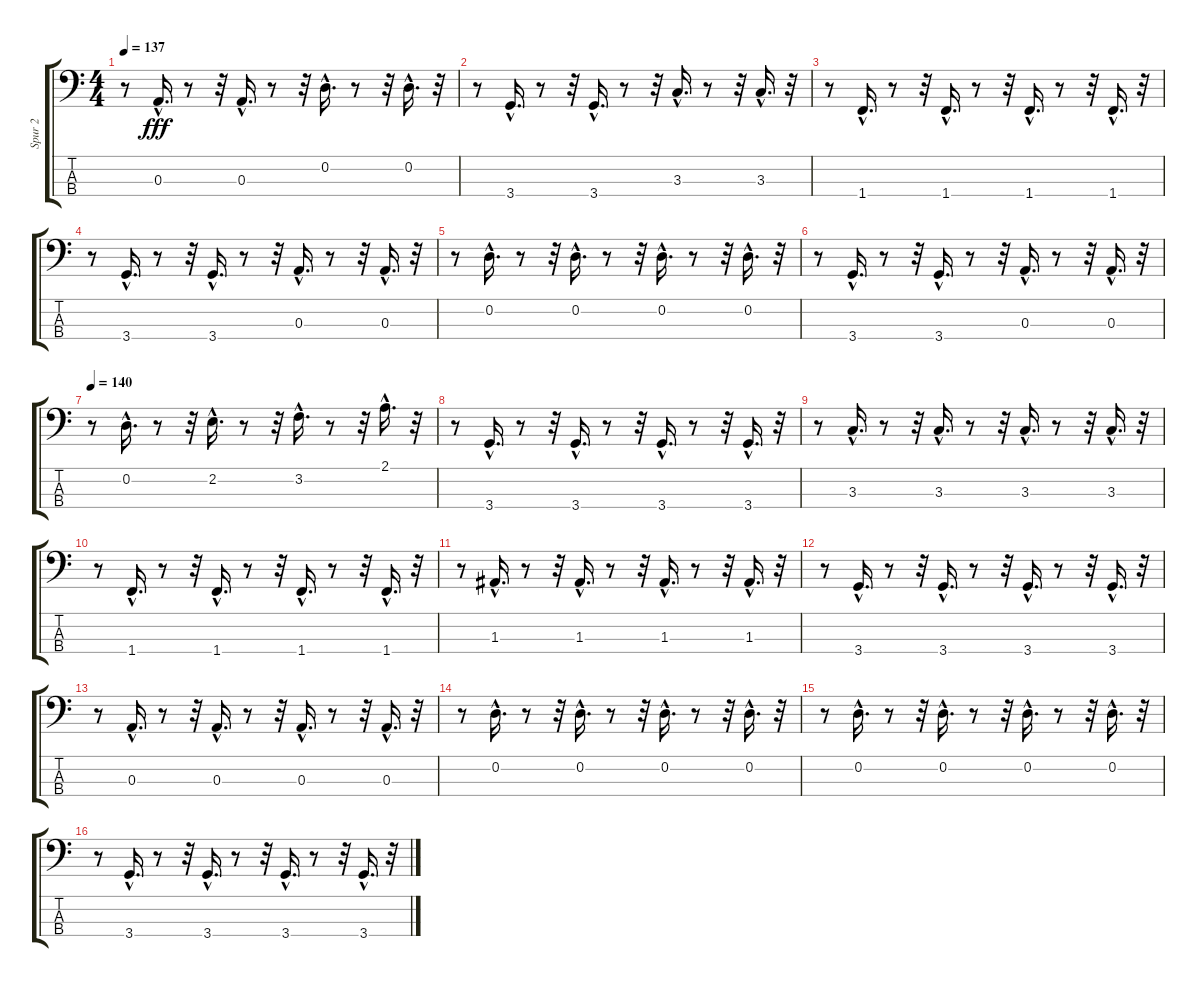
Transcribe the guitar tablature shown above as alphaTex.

\track ("Spur 2" "Spur 2") {instrument electricbassfinger}
\staff {score tabs}
\tuning (G2 D2 A1 E1) {hide}
\ts (4 4)
\tempo 137
\clef f4
\ks c
r.8{dy fff} 0.3{hac}.16{d} r.8 r.32 0.3{hac}.16{d} r.8 r.32 0.2{hac}.16{d} r.8 r.32 0.2{hac}.16{d} r.32 |
r.8 3.4{hac}.16{d} r.8 r.32 3.4{hac}.16{d} r.8 r.32 3.3{hac}.16{d} r.8 r.32 3.3{hac}.16{d} r.32 |
r.8 1.4{hac}.16{d} r.8 r.32 1.4{hac}.16{d} r.8 r.32 1.4{hac}.16{d} r.8 r.32 1.4{hac}.16{d} r.32 |
r.8 3.4{hac}.16{d} r.8 r.32 3.4{hac}.16{d} r.8 r.32 0.3{hac}.16{d} r.8 r.32 0.3{hac}.16{d} r.32 |
r.8 0.2{hac}.16{d} r.8 r.32 0.2{hac}.16{d} r.8 r.32 0.2{hac}.16{d} r.8 r.32 0.2{hac}.16{d} r.32 |
r.8 3.4{hac}.16{d} r.8 r.32 3.4{hac}.16{d} r.8 r.32 0.3{hac}.16{d} r.8 r.32 0.3{hac}.16{d} r.32 |
\tempo 140
r.8 0.2{hac}.16{d} r.8 r.32 2.2{hac}.16{d} r.8 r.32 3.2{hac}.16{d} r.8 r.32 2.1{hac}.16{d} r.32 |
r.8 3.4{hac}.16{d} r.8 r.32 3.4{hac}.16{d} r.8 r.32 3.4{hac}.16{d} r.8 r.32 3.4{hac}.16{d} r.32 |
r.8 3.3{hac}.16{d} r.8 r.32 3.3{hac}.16{d} r.8 r.32 3.3{hac}.16{d} r.8 r.32 3.3{hac}.16{d} r.32 |
r.8 1.4{hac}.16{d} r.8 r.32 1.4{hac}.16{d} r.8 r.32 1.4{hac}.16{d} r.8 r.32 1.4{hac}.16{d} r.32 |
r.8 1.3{hac}.16{d} r.8 r.32 1.3{hac}.16{d} r.8 r.32 1.3{hac}.16{d} r.8 r.32 1.3{hac}.16{d} r.32 |
r.8 3.4{hac}.16{d} r.8 r.32 3.4{hac}.16{d} r.8 r.32 3.4{hac}.16{d} r.8 r.32 3.4{hac}.16{d} r.32 |
r.8 0.3{hac}.16{d} r.8 r.32 0.3{hac}.16{d} r.8 r.32 0.3{hac}.16{d} r.8 r.32 0.3{hac}.16{d} r.32 |
r.8 0.2{hac}.16{d} r.8 r.32 0.2{hac}.16{d} r.8 r.32 0.2{hac}.16{d} r.8 r.32 0.2{hac}.16{d} r.32 |
r.8 0.2{hac}.16{d} r.8 r.32 0.2{hac}.16{d} r.8 r.32 0.2{hac}.16{d} r.8 r.32 0.2{hac}.16{d} r.32 |
r.8 3.4{hac}.16{d} r.8 r.32 3.4{hac}.16{d} r.8 r.32 3.4{hac}.16{d} r.8 r.32 3.4{hac}.16{d} r.32
